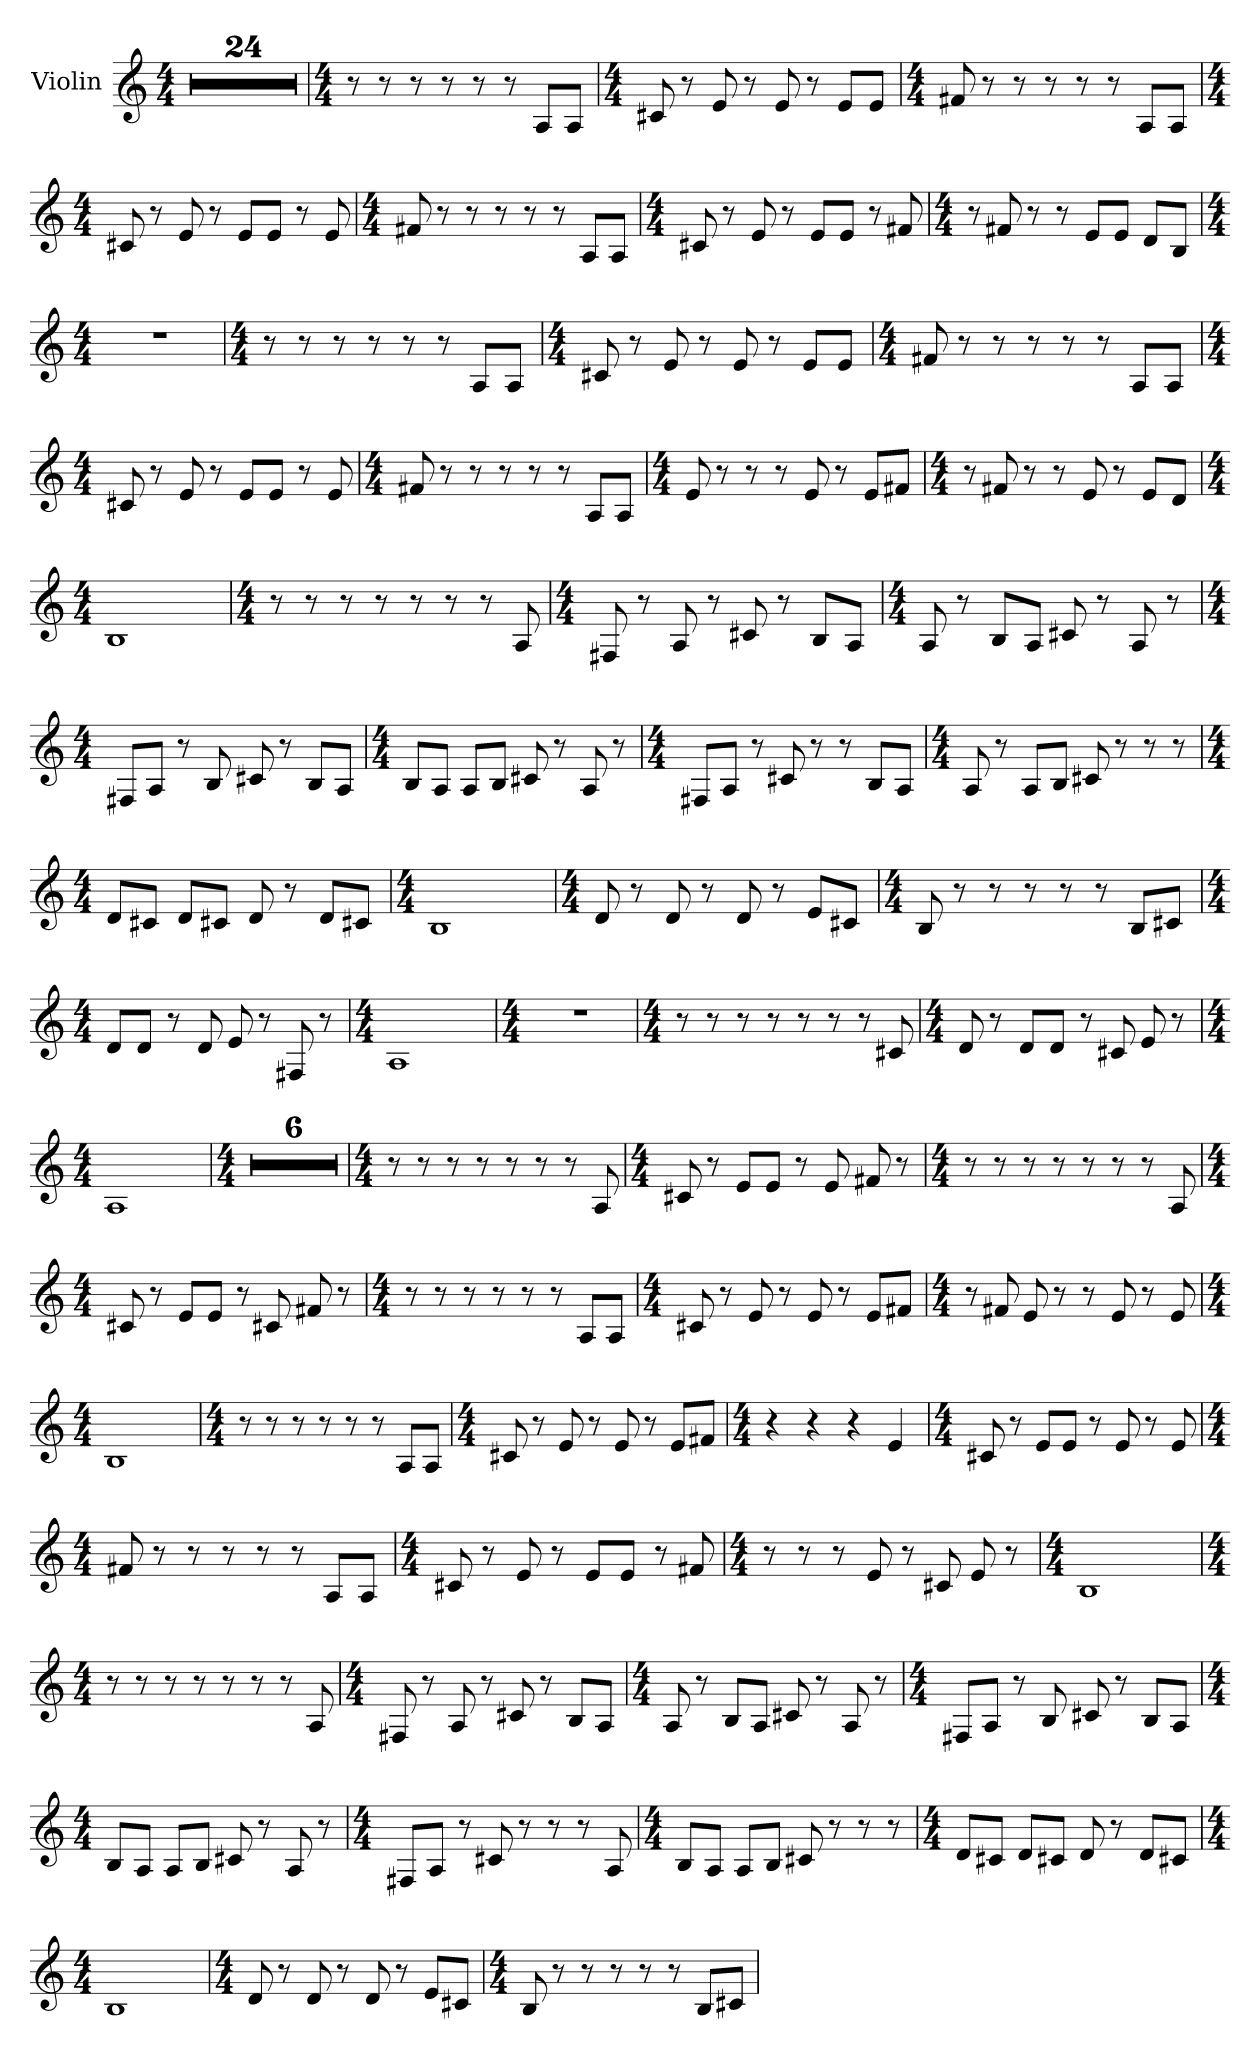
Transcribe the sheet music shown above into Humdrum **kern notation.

**kern
*part1
*staff1
*I"Violin
*I'Vln
*M4/4
=
1r
=
*M4/4
1r
=
*M4/4
1r
=
*M4/4
1r
=
*M4/4
1r
=
*M4/4
1r
=
*M4/4
1r
=
*M4/4
1r
=
*M4/4
1r
=
*M4/4
1r
=
*M4/4
1r
=
*M4/4
1r
=
*M4/4
1r
=
*M4/4
1r
=
*M4/4
1r
=
*M4/4
1r
=
*M4/4
1r
=
*M4/4
1r
=
*M4/4
1r
=
*M4/4
1r
=
*M4/4
1r
=
*M4/4
1r
=
*M4/4
1r
=
*M4/4
1r
=
*M4/4
8r
8r
8r
8r
8r
8r
8AL
8AJ
=
*M4/4
8c#X
8r
8e
8r
8e
8r
8eL
8eJ
=
*M4/4
8f#X
8r
8r
8r
8r
8r
8AL
8AJ
=
*M4/4
8c#X
8r
8e
8r
8eL
8eJ
8r
8e
=
*M4/4
8f#X
8r
8r
8r
8r
8r
8AL
8AJ
=
*M4/4
8c#X
8r
8e
8r
8eL
8eJ
8r
8f#X
=
*M4/4
8r
8f#X
8r
8r
8eL
8eJ
8dL
8BJ
=
*M4/4
1r
=
*M4/4
8r
8r
8r
8r
8r
8r
8AL
8AJ
=
*M4/4
8c#X
8r
8e
8r
8e
8r
8eL
8eJ
=
*M4/4
8f#X
8r
8r
8r
8r
8r
8AL
8AJ
=
*M4/4
8c#X
8r
8e
8r
8eL
8eJ
8r
8e
=
*M4/4
8f#X
8r
8r
8r
8r
8r
8AL
8AJ
=
*M4/4
8e
8r
8r
8r
8e
8r
8eL
8f#XJ
=
*M4/4
8r
8f#X
8r
8r
8e
8r
8eL
8dJ
=
*M4/4
1B
=
*M4/4
8r
8r
8r
8r
8r
8r
8r
8A
=
*M4/4
8F#X
8r
8A
8r
8c#X
8r
8BL
8AJ
=
*M4/4
8A
8r
8BL
8AJ
8c#X
8r
8A
8r
=
*M4/4
8F#XL
8AJ
8r
8B
8c#X
8r
8BL
8AJ
=
*M4/4
8BL
8AJ
8AL
8BJ
8c#X
8r
8A
8r
=
*M4/4
8F#XL
8AJ
8r
8c#X
8r
8r
8BL
8AJ
=
*M4/4
8A
8r
8AL
8BJ
8c#X
8r
8r
8r
=
*M4/4
8dL
8c#XJ
8dL
8c#XJ
8d
8r
8dL
8c#XJ
=
*M4/4
1B
=
*M4/4
8d
8r
8d
8r
8d
8r
8eL
8c#XJ
=
*M4/4
8B
8r
8r
8r
8r
8r
8BL
8c#XJ
=
*M4/4
8dL
8dJ
8r
8d
8e
8r
8F#X
8r
=
*M4/4
1A
=
*M4/4
1r
=
*M4/4
8r
8r
8r
8r
8r
8r
8r
8c#X
=
*M4/4
8d
8r
8dL
8dJ
8r
8c#X
8e
8r
=
*M4/4
1A
=
*M4/4
1r
=
*M4/4
1r
=
*M4/4
1r
=
*M4/4
1r
=
*M4/4
1r
=
*M4/4
1r
=
*M4/4
8r
8r
8r
8r
8r
8r
8r
8A
=
*M4/4
8c#X
8r
8eL
8eJ
8r
8e
8f#X
8r
=
*M4/4
8r
8r
8r
8r
8r
8r
8r
8A
=
*M4/4
8c#X
8r
8eL
8eJ
8r
8c#X
8f#X
8r
=
*M4/4
8r
8r
8r
8r
8r
8r
8AL
8AJ
=
*M4/4
8c#X
8r
8e
8r
8e
8r
8eL
8f#XJ
=
*M4/4
8r
8f#X
8e
8r
8r
8e
8r
8e
=
*M4/4
1B
=
*M4/4
8r
8r
8r
8r
8r
8r
8AL
8AJ
=
*M4/4
8c#X
8r
8e
8r
8e
8r
8eL
8f#XJ
=
*M4/4
4r
4r
4r
4e
=
*M4/4
8c#X
8r
8eL
8eJ
8r
8e
8r
8e
=
*M4/4
8f#X
8r
8r
8r
8r
8r
8AL
8AJ
=
*M4/4
8c#X
8r
8e
8r
8eL
8eJ
8r
8f#X
=
*M4/4
8r
8r
8r
8e
8r
8c#X
8e
8r
=
*M4/4
1B
=
*M4/4
8r
8r
8r
8r
8r
8r
8r
8A
=
*M4/4
8F#X
8r
8A
8r
8c#X
8r
8BL
8AJ
=
*M4/4
8A
8r
8BL
8AJ
8c#X
8r
8A
8r
=
*M4/4
8F#XL
8AJ
8r
8B
8c#X
8r
8BL
8AJ
=
*M4/4
8BL
8AJ
8AL
8BJ
8c#X
8r
8A
8r
=
*M4/4
8F#XL
8AJ
8r
8c#X
8r
8r
8r
8A
=
*M4/4
8BL
8AJ
8AL
8BJ
8c#X
8r
8r
8r
=
*M4/4
8dL
8c#XJ
8dL
8c#XJ
8d
8r
8dL
8c#XJ
=
*M4/4
1B
=
*M4/4
8d
8r
8d
8r
8d
8r
8eL
8c#XJ
=
*M4/4
8B
8r
8r
8r
8r
8r
8BL
8c#XJ
=
*-
